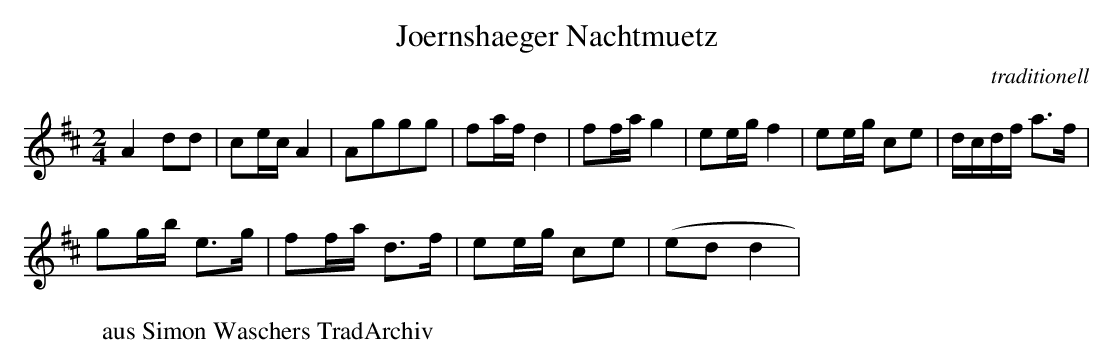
X:1
T:Joernshaeger Nachtmuetz
C:traditionell
M:2/4
L:1/16
K:D
A4 d2d2 | c2ec A4 | A2g2g2g2 | f2af d4 |\
f2fa g4 | e2eg f4 | e2eg c2e2 | dcdf a3f |
g2gb e3g | f2fa d3f | e2eg c2e2 | (e2d2 d4 |
W:aus Simon Waschers TradArchiv
